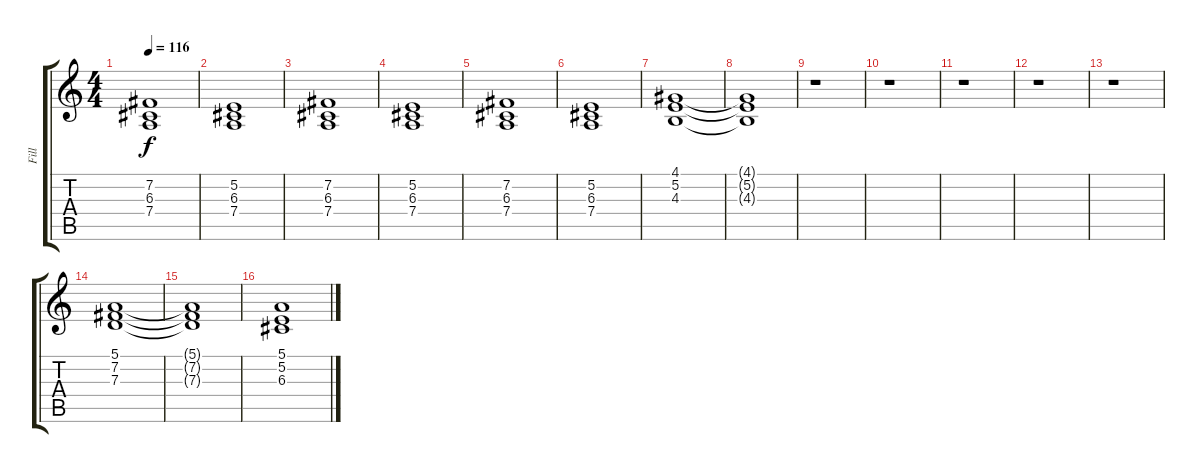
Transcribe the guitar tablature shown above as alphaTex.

\track ("Fill" "Fill") {instrument pad3polysynth}
\staff {score tabs}
\tuning (E4 B3 G3 D3 A2 E2) {hide}
\ts (4 4)
\tempo 116
\clef g2
\ks c
(7.2 6.3 7.4).1{dy f} |
(5.2 6.3 7.4).1 |
(7.2 6.3 7.4).1 |
(5.2 6.3 7.4).1 |
(7.2 6.3 7.4).1 |
(5.2 6.3 7.4).1 |
(4.1 5.2 4.3).1 |
(4.1{t} 5.2{t} 4.3{t}).1 |
r.1 |
r.1 |
r.1 |
r.1 |
r.1 |
(5.1 7.2 7.3).1 |
(5.1{t} 7.2{t} 7.3{t}).1 |
(5.1 5.2 6.3).1
